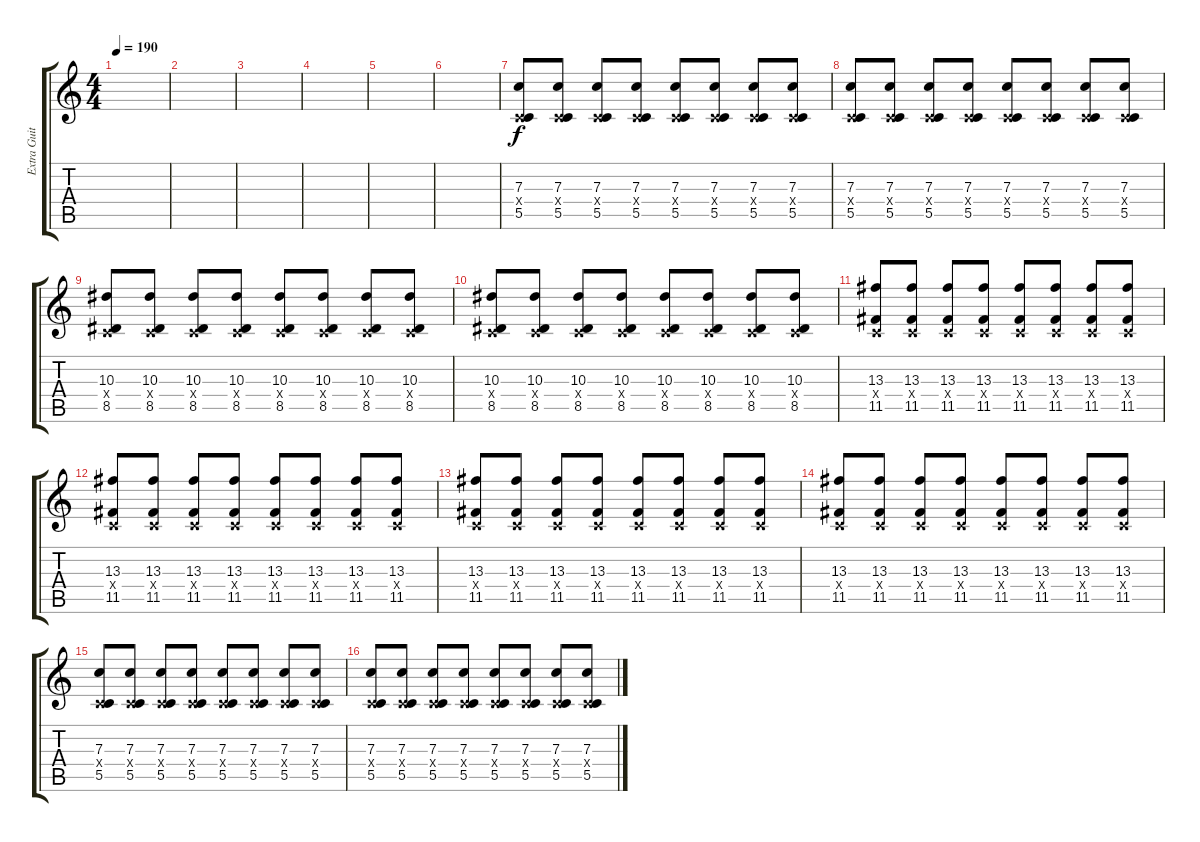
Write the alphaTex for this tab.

\track ("Extra Guitar" "Extra Guit") {instrument distortionguitar}
\staff {score tabs}
\tuning (D4 A3 F3 C3 G2 C2) {hide}
\ts (4 4)
\tempo 190
\clef g2
\ks c
|
|
|
|
|
|
(7.3 0.4{x} 5.5).8 (7.3 0.4{x} 5.5).8 (7.3 0.4{x} 5.5).8 (7.3 0.4{x} 5.5).8 (7.3 0.4{x} 5.5).8 (7.3 0.4{x} 5.5).8 (7.3 0.4{x} 5.5).8 (7.3 0.4{x} 5.5).8 |
(7.3 0.4{x} 5.5).8 (7.3 0.4{x} 5.5).8 (7.3 0.4{x} 5.5).8 (7.3 0.4{x} 5.5).8 (7.3 0.4{x} 5.5).8 (7.3 0.4{x} 5.5).8 (7.3 0.4{x} 5.5).8 (7.3 0.4{x} 5.5).8 |
(10.3 0.4{x} 8.5).8 (10.3 0.4{x} 8.5).8 (10.3 0.4{x} 8.5).8 (10.3 0.4{x} 8.5).8 (10.3 0.4{x} 8.5).8 (10.3 0.4{x} 8.5).8 (10.3 0.4{x} 8.5).8 (10.3 0.4{x} 8.5).8 |
(10.3 0.4{x} 8.5).8 (10.3 0.4{x} 8.5).8 (10.3 0.4{x} 8.5).8 (10.3 0.4{x} 8.5).8 (10.3 0.4{x} 8.5).8 (10.3 0.4{x} 8.5).8 (10.3 0.4{x} 8.5).8 (10.3 0.4{x} 8.5).8 |
(13.3 0.4{x} 11.5).8 (13.3 0.4{x} 11.5).8 (13.3 0.4{x} 11.5).8 (13.3 0.4{x} 11.5).8 (13.3 0.4{x} 11.5).8 (13.3 0.4{x} 11.5).8 (13.3 0.4{x} 11.5).8 (13.3 0.4{x} 11.5).8 |
(13.3 0.4{x} 11.5).8 (13.3 0.4{x} 11.5).8 (13.3 0.4{x} 11.5).8 (13.3 0.4{x} 11.5).8 (13.3 0.4{x} 11.5).8 (13.3 0.4{x} 11.5).8 (13.3 0.4{x} 11.5).8 (13.3 0.4{x} 11.5).8 |
(13.3 0.4{x} 11.5).8 (13.3 0.4{x} 11.5).8 (13.3 0.4{x} 11.5).8 (13.3 0.4{x} 11.5).8 (13.3 0.4{x} 11.5).8 (13.3 0.4{x} 11.5).8 (13.3 0.4{x} 11.5).8 (13.3 0.4{x} 11.5).8 |
(13.3 0.4{x} 11.5).8 (13.3 0.4{x} 11.5).8 (13.3 0.4{x} 11.5).8 (13.3 0.4{x} 11.5).8 (13.3 0.4{x} 11.5).8 (13.3 0.4{x} 11.5).8 (13.3 0.4{x} 11.5).8 (13.3 0.4{x} 11.5).8 |
(7.3 0.4{x} 5.5).8 (7.3 0.4{x} 5.5).8 (7.3 0.4{x} 5.5).8 (7.3 0.4{x} 5.5).8 (7.3 0.4{x} 5.5).8 (7.3 0.4{x} 5.5).8 (7.3 0.4{x} 5.5).8 (7.3 0.4{x} 5.5).8 |
(7.3 0.4{x} 5.5).8 (7.3 0.4{x} 5.5).8 (7.3 0.4{x} 5.5).8 (7.3 0.4{x} 5.5).8 (7.3 0.4{x} 5.5).8 (7.3 0.4{x} 5.5).8 (7.3 0.4{x} 5.5).8 (7.3 0.4{x} 5.5).8
